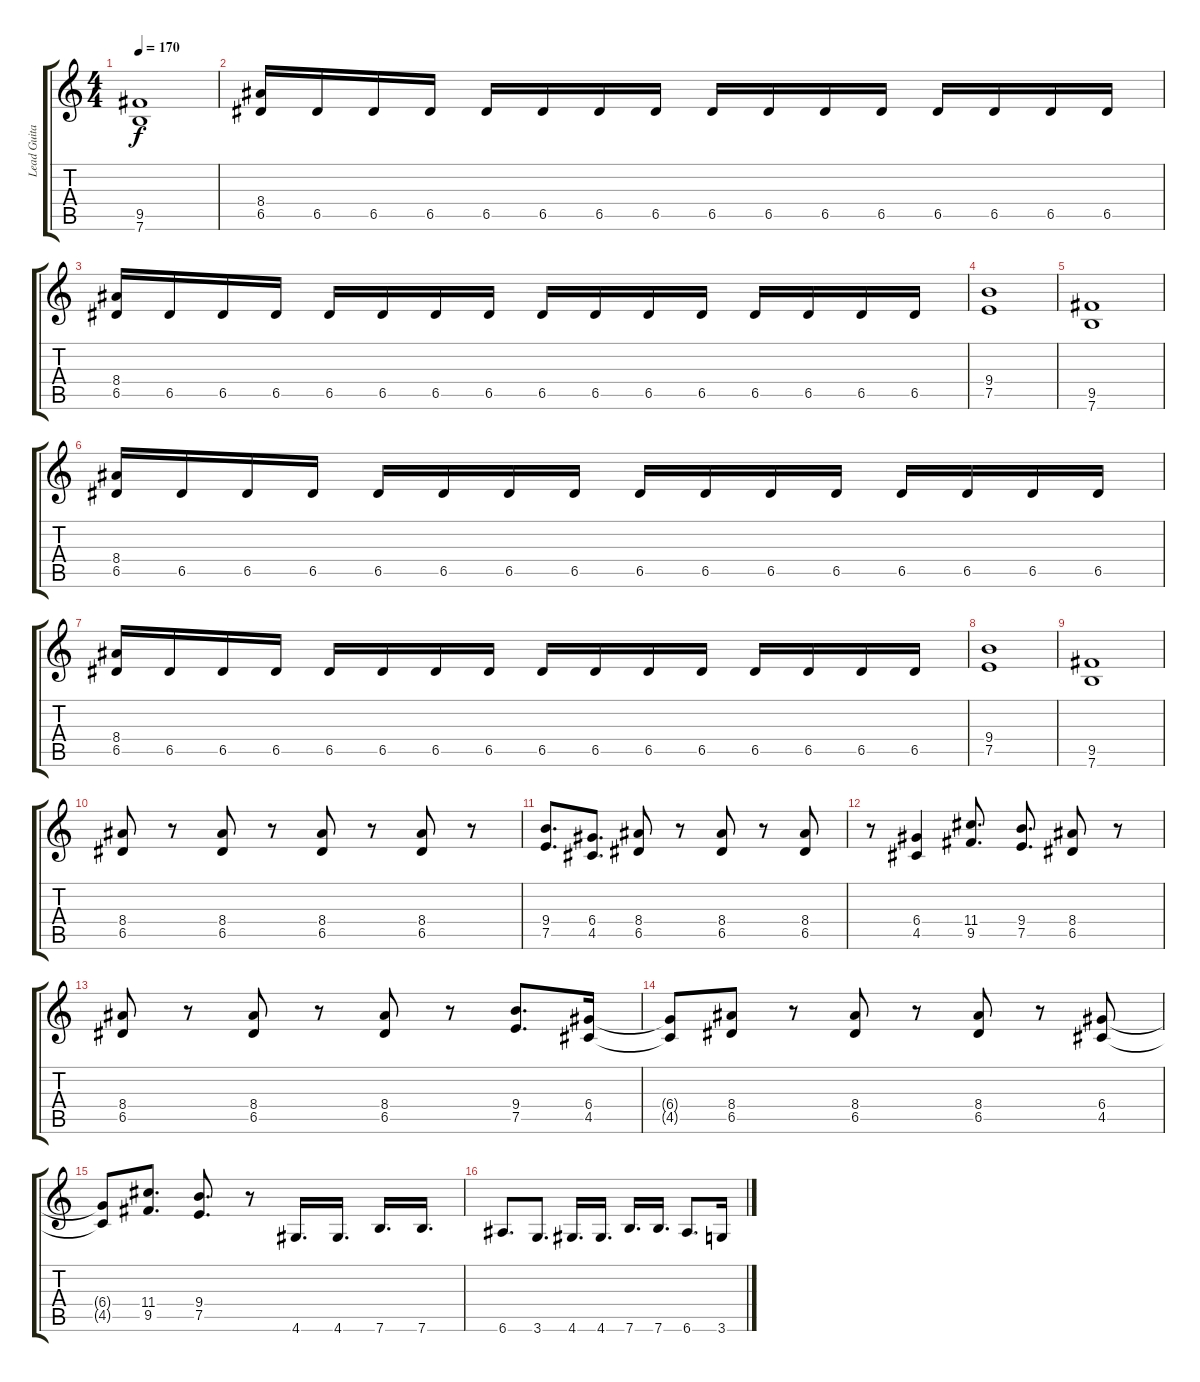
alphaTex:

\track ("Lead Guitar" "Lead Guita") {instrument overdrivenguitar}
\staff {score tabs}
\tuning (E4 B3 G3 D3 A2 E2) {hide}
\ts (4 4)
\tempo 170
\clef g2
\ks c
(9.5 7.6).1{dy f} |
(8.4 6.5).16 6.5.16 6.5.16 6.5.16 6.5.16 6.5.16 6.5.16 6.5.16 6.5.16 6.5.16 6.5.16 6.5.16 6.5.16 6.5.16 6.5.16 6.5.16 |
(8.4 6.5).16 6.5.16 6.5.16 6.5.16 6.5.16 6.5.16 6.5.16 6.5.16 6.5.16 6.5.16 6.5.16 6.5.16 6.5.16 6.5.16 6.5.16 6.5.16 |
(9.4 7.5).1 |
(9.5 7.6).1 |
(8.4 6.5).16 6.5.16 6.5.16 6.5.16 6.5.16 6.5.16 6.5.16 6.5.16 6.5.16 6.5.16 6.5.16 6.5.16 6.5.16 6.5.16 6.5.16 6.5.16 |
(8.4 6.5).16 6.5.16 6.5.16 6.5.16 6.5.16 6.5.16 6.5.16 6.5.16 6.5.16 6.5.16 6.5.16 6.5.16 6.5.16 6.5.16 6.5.16 6.5.16 |
(9.4 7.5).1 |
(9.5 7.6).1 |
(8.4 6.5).8 r.8 (8.4 6.5).8 r.8 (8.4 6.5).8 r.8 (8.4 6.5).8 r.8 |
(9.4 7.5).8{d} (6.4 4.5).8{d} (8.4 6.5).8 r.8 (8.4 6.5).8 r.8 (8.4 6.5).8 |
r.8 (6.4 4.5).4 (11.4 9.5).8{d} (9.4 7.5).8{d} (8.4 6.5).8 r.8 |
(8.4 6.5).8 r.8 (8.4 6.5).8 r.8 (8.4 6.5).8 r.8 (9.4 7.5).8{d} (6.4 4.5).16 |
(6.4{t} 4.5{t}).8 (8.4 6.5).8 r.8 (8.4 6.5).8 r.8 (8.4 6.5).8 r.8 (6.4 4.5).8 |
(6.4{t} 4.5{t}).8 (11.4 9.5).8{d} (9.4 7.5).8{d} r.8 4.6.16{d} 4.6.16{d} 7.6.16{d} 7.6.16{d} |
6.6.8{d} 3.6.8{d} 4.6.16{d} 4.6.16{d} 7.6.16{d} 7.6.16{d} 6.6.8{d} 3.6.16
